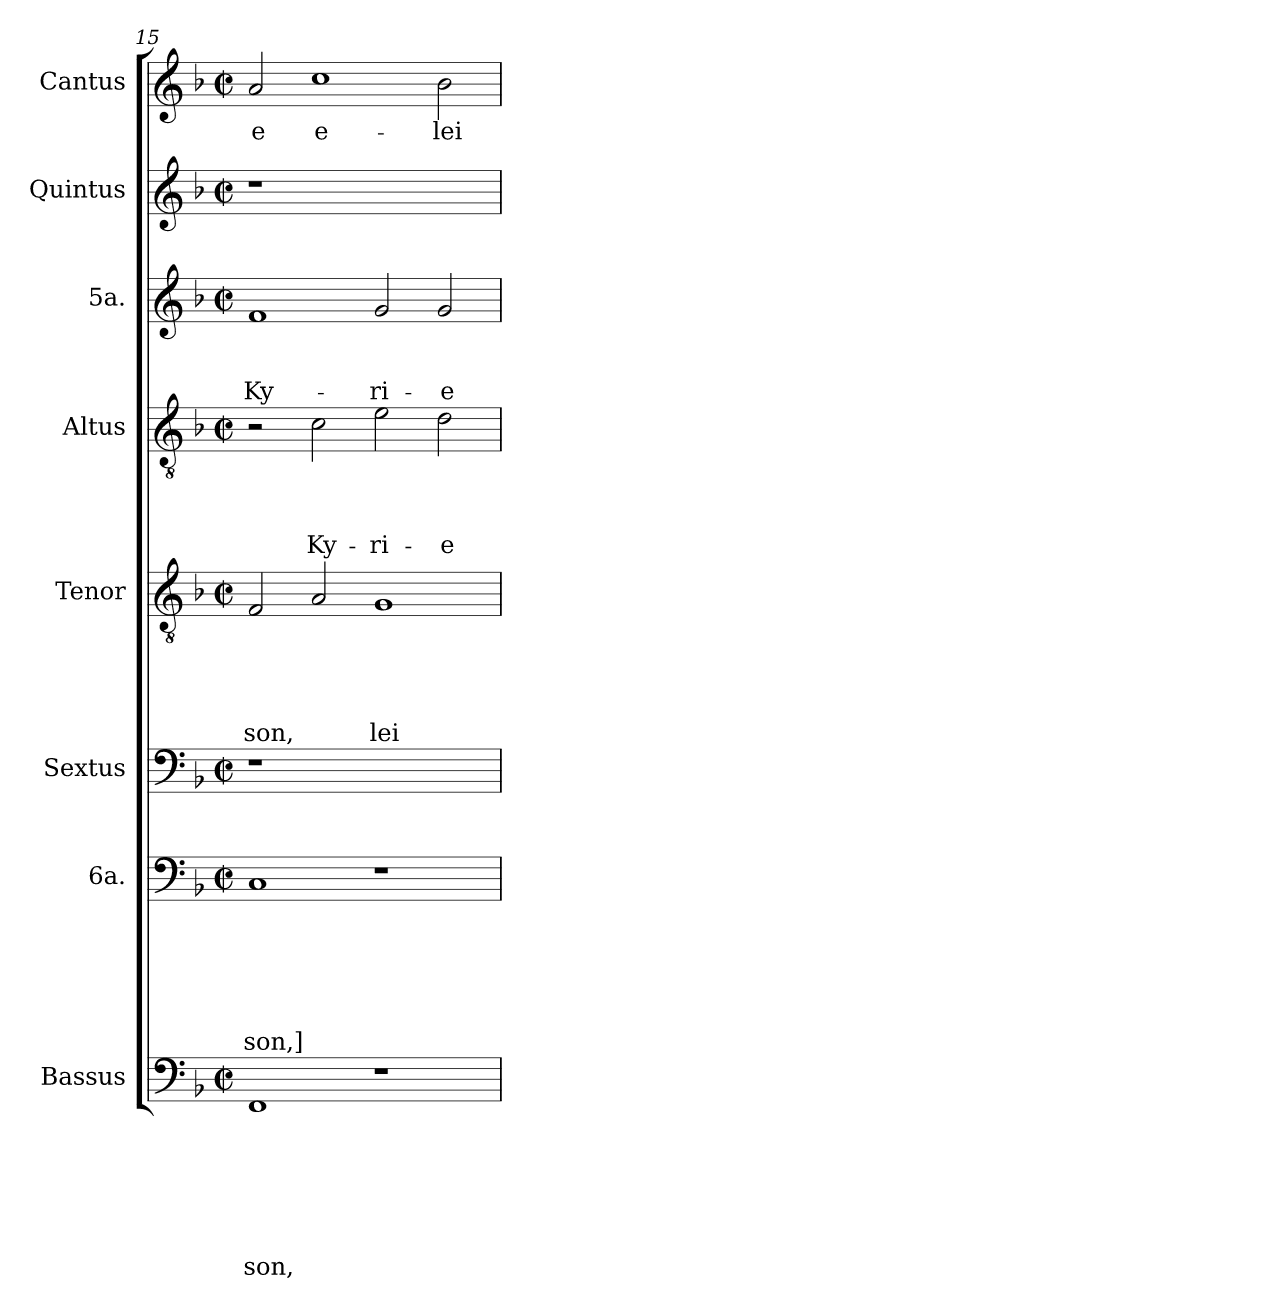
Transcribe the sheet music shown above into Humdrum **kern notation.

**kern	**text	**text	**text	**text	**text	**text	**text	**kern	**text	**text	**text	**text	**text	**text	**kern	**kern	**text	**text	**text	**text	**text	**kern	**text	**text	**text	**text	**kern	**text	**text	**text	**kern	**kern	**text
*part8	*part8	*part8	*part8	*part8	*part8	*part8	*part8	*part7	*part7	*part7	*part7	*part7	*part7	*part7	*part6	*part5	*part5	*part5	*part5	*part5	*part5	*part4	*part4	*part4	*part4	*part4	*part3	*part3	*part3	*part3	*part2	*part1	*part1
*staff8	*staff8	*staff8	*staff8	*staff8	*staff8	*staff8	*staff8	*staff7	*staff7	*staff7	*staff7	*staff7	*staff7	*staff7	*staff6	*staff5	*staff5	*staff5	*staff5	*staff5	*staff5	*staff4	*staff4	*staff4	*staff4	*staff4	*staff3	*staff3	*staff3	*staff3	*staff2	*staff1	*staff1
*I"Bassus	*	*	*	*	*	*	*	*I"6a.	*	*	*	*	*	*	*I"Sextus	*I"Tenor	*	*	*	*	*	*I"Altus	*	*	*	*	*I"5a.	*	*	*	*I"Quintus	*I"Cantus	*
*I'B.	*	*	*	*	*	*	*	*I'6a.	*	*	*	*	*	*	*	*I'T.	*	*	*	*	*	*I'A.	*	*	*	*	*I'5a.	*	*	*	*	*I'C.	*
*clefF4	*	*	*	*	*	*	*	*clefF4	*	*	*	*	*	*	*clefF4	*clefGv2	*	*	*	*	*	*clefGv2	*	*	*	*	*clefG2	*	*	*	*clefG2	*clefG2	*
*k[b-]	*	*	*	*	*	*	*	*k[b-]	*	*	*	*	*	*	*k[b-]	*k[b-]	*	*	*	*	*	*k[b-]	*	*	*	*	*k[b-]	*	*	*	*k[b-]	*k[b-]	*
*F:	*	*	*	*	*	*	*	*F:	*	*	*	*	*	*	*F:	*F:	*	*	*	*	*	*F:	*	*	*	*	*F:	*	*	*	*F:	*F:	*
*M2/2	*	*	*	*	*	*	*	*M2/2	*	*	*	*	*	*	*M2/2	*M2/2	*	*	*	*	*	*M2/2	*	*	*	*	*M2/2	*	*	*	*M2/2	*M2/2	*
*met(c|)	*	*	*	*	*	*	*	*met(c|)	*	*	*	*	*	*	*met(c|)	*met(c|)	*	*	*	*	*	*met(c|)	*	*	*	*	*met(c|)	*	*	*	*met(c|)	*met(c|)	*
=15	=15	=15	=15	=15	=15	=15	=15	=15	=15	=15	=15	=15	=15	=15	=15	=15	=15	=15	=15	=15	=15	=15	=15	=15	=15	=15	=15	=15	=15	=15	=15	=15	=15
!	!	!	!	!	!	!	!LO:LY:b	!	!	!	!	!	!	!LO:LY:b	!	!	!	!	!	!	!LO:LY:b	!	!	!	!	!	!	!	!	!LO:LY:b	!	!	!LO:LY:b
1FF	.	.	.	.	.	.	-son,	1C	.	.	.	.	.	-son,]	1r	2F/	.	.	.	.	-son,	2r	.	.	.	.	1f	.	.	Ky-	1r	2a/	-e
!	!	!	!	!	!	!	!	!	!	!	!	!	!	!	!	!	!	!	!	!	!	!	!	!	!	!LO:LY:b	!	!	!	!	!	!	!LO:LY:b
.	.	.	.	.	.	.	.	.	.	.	.	.	.	.	.	2A/	.	.	.	.	.	2c\	.	.	.	Ky-	.	.	.	.	.	1cc	e-
!	!	!	!	!	!	!	!	!	!	!	!	!	!	!	!	!	!	!	!	!	!LO:LY:b	!	!	!	!	!LO:LY:b	!	!	!	!LO:LY:b	!	!	!
1r	.	.	.	.	.	.	.	1r	.	.	.	.	.	.	1ryy	1G	.	.	.	.	lei-	2e\	.	.	.	-ri-	2g/	.	.	-ri-	1ryy	.	.
!	!	!	!	!	!	!	!	!	!	!	!	!	!	!	!	!	!	!	!	!	!	!	!	!	!	!LO:LY:b	!	!	!	!LO:LY:b	!	!	!LO:LY:b
.	.	.	.	.	.	.	.	.	.	.	.	.	.	.	.	.	.	.	.	.	.	2d\	.	.	.	-e	2g/	.	.	-e	.	2b-\	-lei-
=	=	=	=	=	=	=	=	=	=	=	=	=	=	=	=	=	=	=	=	=	=	=	=	=	=	=	=	=	=	=	=	=	=
*-	*-	*-	*-	*-	*-	*-	*-	*-	*-	*-	*-	*-	*-	*-	*-	*-	*-	*-	*-	*-	*-	*-	*-	*-	*-	*-	*-	*-	*-	*-	*-	*-	*-
